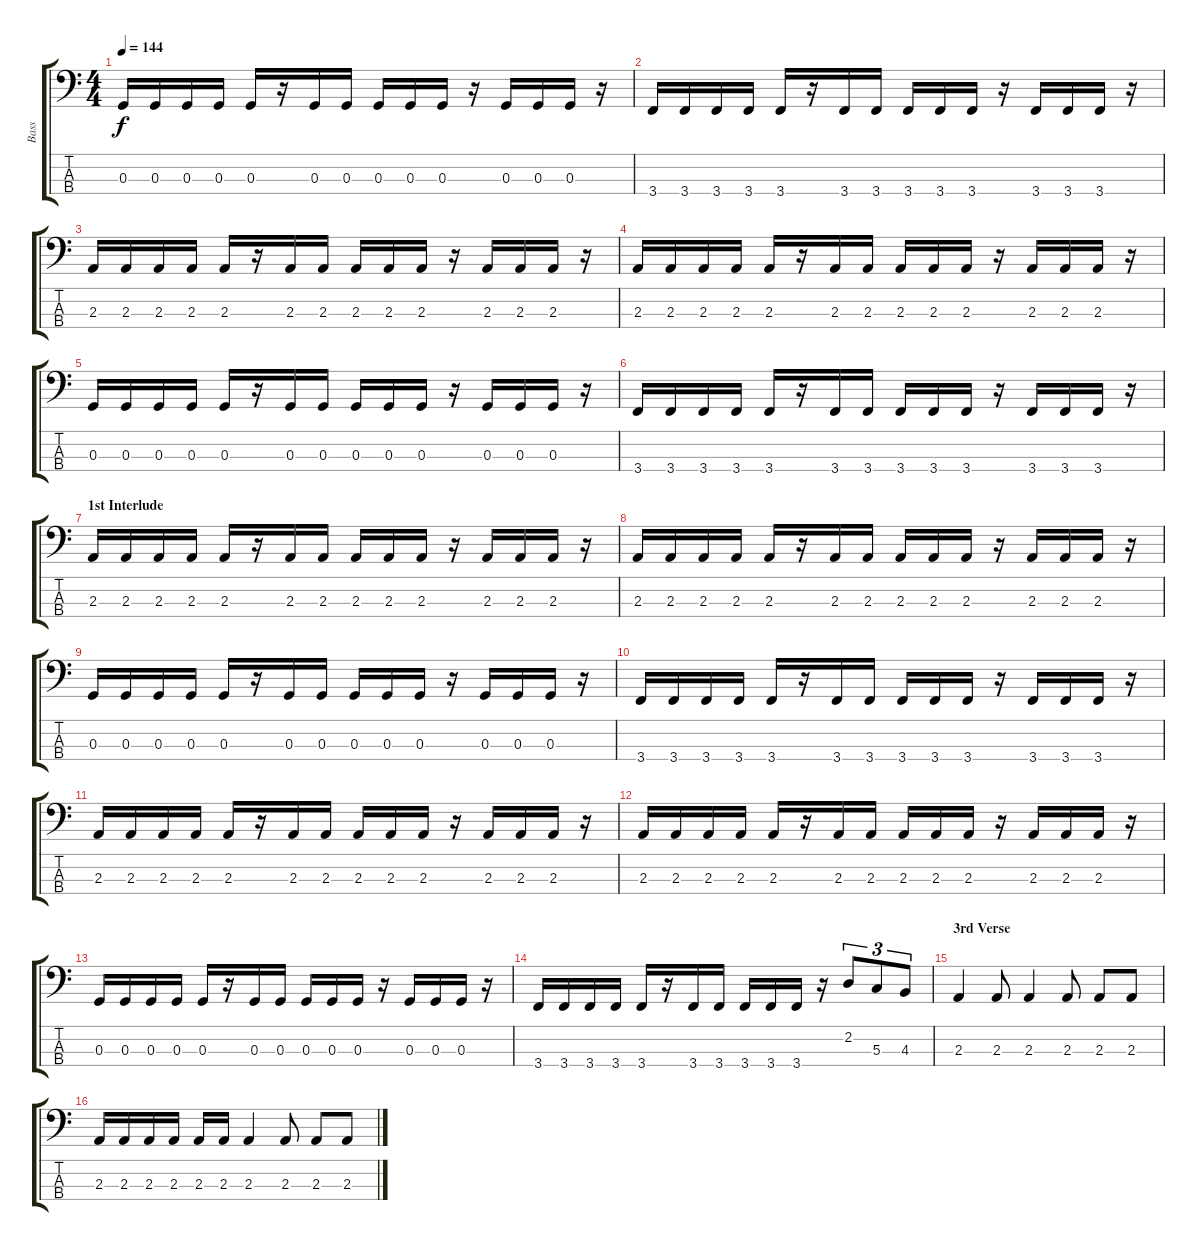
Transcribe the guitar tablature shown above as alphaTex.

\track ("Bass" "Bass") {instrument slapbass1}
\staff {score tabs}
\tuning (F2 C2 G1 D1) {hide}
\ts (4 4)
\tempo 144
\clef f4
\ks c
0.3.16{dy f} 0.3.16 0.3.16 0.3.16 0.3.16 r.16 0.3.16 0.3.16 0.3.16 0.3.16 0.3.16 r.16 0.3.16 0.3.16 0.3.16 r.16 |
3.4.16 3.4.16 3.4.16 3.4.16 3.4.16 r.16 3.4.16 3.4.16 3.4.16 3.4.16 3.4.16 r.16 3.4.16 3.4.16 3.4.16 r.16 |
2.3.16 2.3.16 2.3.16 2.3.16 2.3.16 r.16 2.3.16 2.3.16 2.3.16 2.3.16 2.3.16 r.16 2.3.16 2.3.16 2.3.16 r.16 |
2.3.16 2.3.16 2.3.16 2.3.16 2.3.16 r.16 2.3.16 2.3.16 2.3.16 2.3.16 2.3.16 r.16 2.3.16 2.3.16 2.3.16 r.16 |
0.3.16 0.3.16 0.3.16 0.3.16 0.3.16 r.16 0.3.16 0.3.16 0.3.16 0.3.16 0.3.16 r.16 0.3.16 0.3.16 0.3.16 r.16 |
3.4.16 3.4.16 3.4.16 3.4.16 3.4.16 r.16 3.4.16 3.4.16 3.4.16 3.4.16 3.4.16 r.16 3.4.16 3.4.16 3.4.16 r.16 |
\section ("" "1st Interlude")
2.3.16 2.3.16 2.3.16 2.3.16 2.3.16 r.16 2.3.16 2.3.16 2.3.16 2.3.16 2.3.16 r.16 2.3.16 2.3.16 2.3.16 r.16 |
2.3.16 2.3.16 2.3.16 2.3.16 2.3.16 r.16 2.3.16 2.3.16 2.3.16 2.3.16 2.3.16 r.16 2.3.16 2.3.16 2.3.16 r.16 |
0.3.16 0.3.16 0.3.16 0.3.16 0.3.16 r.16 0.3.16 0.3.16 0.3.16 0.3.16 0.3.16 r.16 0.3.16 0.3.16 0.3.16 r.16 |
3.4.16 3.4.16 3.4.16 3.4.16 3.4.16 r.16 3.4.16 3.4.16 3.4.16 3.4.16 3.4.16 r.16 3.4.16 3.4.16 3.4.16 r.16 |
2.3.16 2.3.16 2.3.16 2.3.16 2.3.16 r.16 2.3.16 2.3.16 2.3.16 2.3.16 2.3.16 r.16 2.3.16 2.3.16 2.3.16 r.16 |
2.3.16 2.3.16 2.3.16 2.3.16 2.3.16 r.16 2.3.16 2.3.16 2.3.16 2.3.16 2.3.16 r.16 2.3.16 2.3.16 2.3.16 r.16 |
0.3.16 0.3.16 0.3.16 0.3.16 0.3.16 r.16 0.3.16 0.3.16 0.3.16 0.3.16 0.3.16 r.16 0.3.16 0.3.16 0.3.16 r.16 |
3.4.16 3.4.16 3.4.16 3.4.16 3.4.16 r.16 3.4.16 3.4.16 3.4.16 3.4.16 3.4.16 r.16 2.2.8{tu (3 2)} 5.3.8{tu (3 2)} 4.3.8{tu (3 2)} |
\section ("" "3rd Verse")
2.3.4 2.3.8 2.3.4 2.3.8 2.3.8 2.3.8 |
2.3.16 2.3.16 2.3.16 2.3.16 2.3.16 2.3.16 2.3.4 2.3.8 2.3.8 2.3.8
